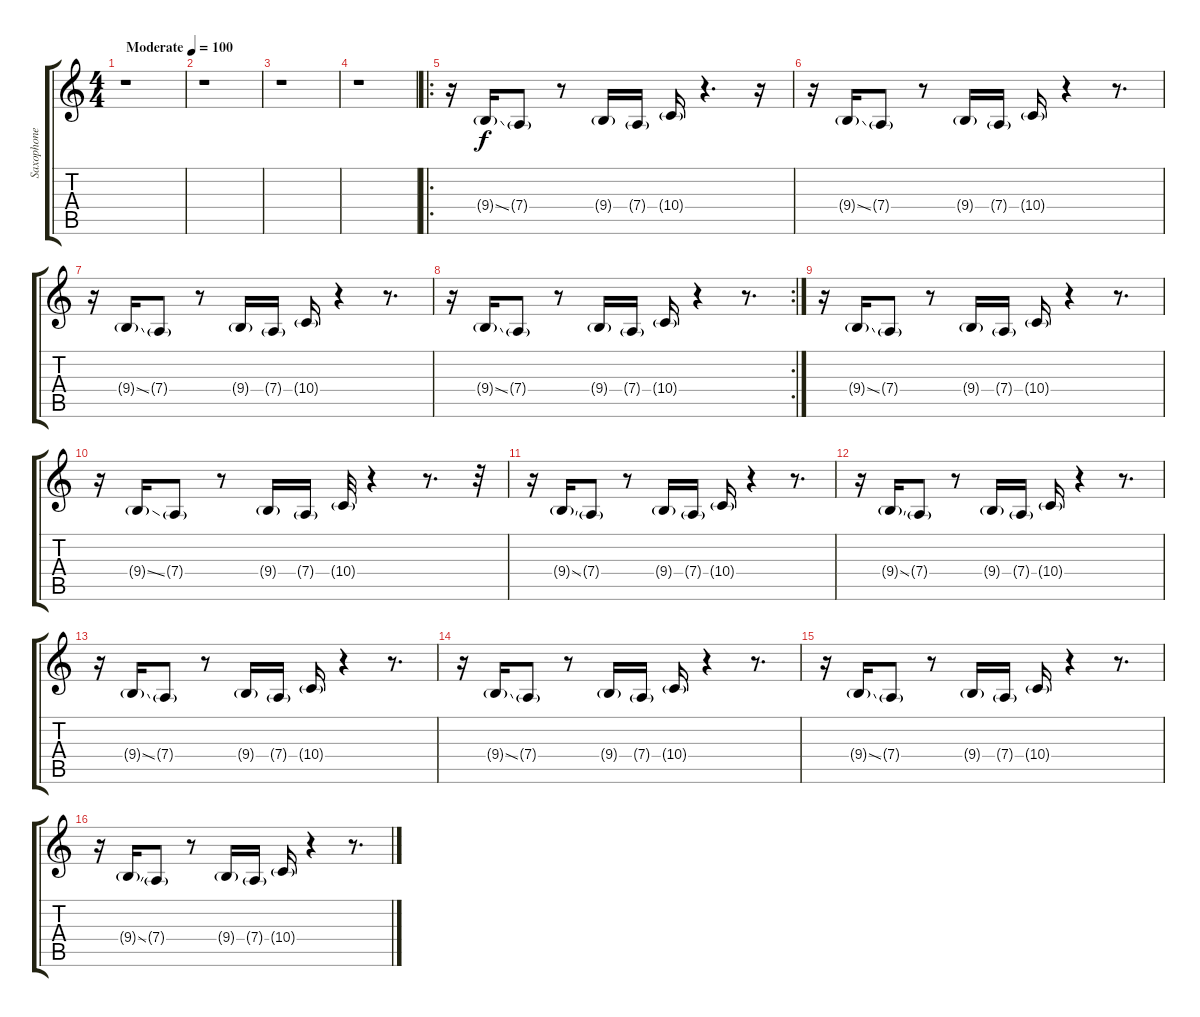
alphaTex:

\track ("Saxophone" "Saxophone") {instrument tenorsax}
\staff {score tabs}
\tuning (E4 B3 G3 D3 A2 E2) {hide}
\ts (4 4)
\tempo (100 "Moderate")
\clef g2
\ks c
r.1{dy f instrument tenorsax} |
r.1 |
r.1 |
r.1 |
\ro
r.16 9.4{ss g}.16 7.4{g}.8 r.8 9.4{g}.16 7.4{g}.16 10.4{g}.16 r.4{d} r.16 |
r.16 9.4{ss g}.16 7.4{g}.8 r.8 9.4{g}.16 7.4{g}.16 10.4{g}.16 r.4 r.8{d} |
r.16 9.4{ss g}.16 7.4{g}.8 r.8 9.4{g}.16 7.4{g}.16 10.4{g}.16 r.4 r.8{d} |
\rc 2
r.16 9.4{ss g}.16 7.4{g}.8 r.8 9.4{g}.16 7.4{g}.16 10.4{g}.16 r.4 r.8{d} |
r.16 9.4{ss g}.16 7.4{g}.8 r.8 9.4{g}.16 7.4{g}.16 10.4{g}.16 r.4 r.8{d} |
r.16 9.4{ss g}.16 7.4{g}.8 r.8 9.4{g}.16 7.4{g}.16 10.4{g}.32 r.4 r.8{d} r.32 |
r.16 9.4{ss g}.16 7.4{g}.8 r.8 9.4{g}.16 7.4{g}.16 10.4{g}.16 r.4 r.8{d} |
r.16 9.4{ss g}.16 7.4{g}.8 r.8 9.4{g}.16 7.4{g}.16 10.4{g}.16 r.4 r.8{d} |
r.16 9.4{ss g}.16 7.4{g}.8 r.8 9.4{g}.16 7.4{g}.16 10.4{g}.16 r.4 r.8{d} |
r.16 9.4{ss g}.16 7.4{g}.8 r.8 9.4{g}.16 7.4{g}.16 10.4{g}.16 r.4 r.8{d} |
r.16 9.4{ss g}.16 7.4{g}.8 r.8 9.4{g}.16 7.4{g}.16 10.4{g}.16 r.4 r.8{d} |
r.16 9.4{ss g}.16 7.4{g}.8 r.8 9.4{g}.16 7.4{g}.16 10.4{g}.16 r.4 r.8{d}
